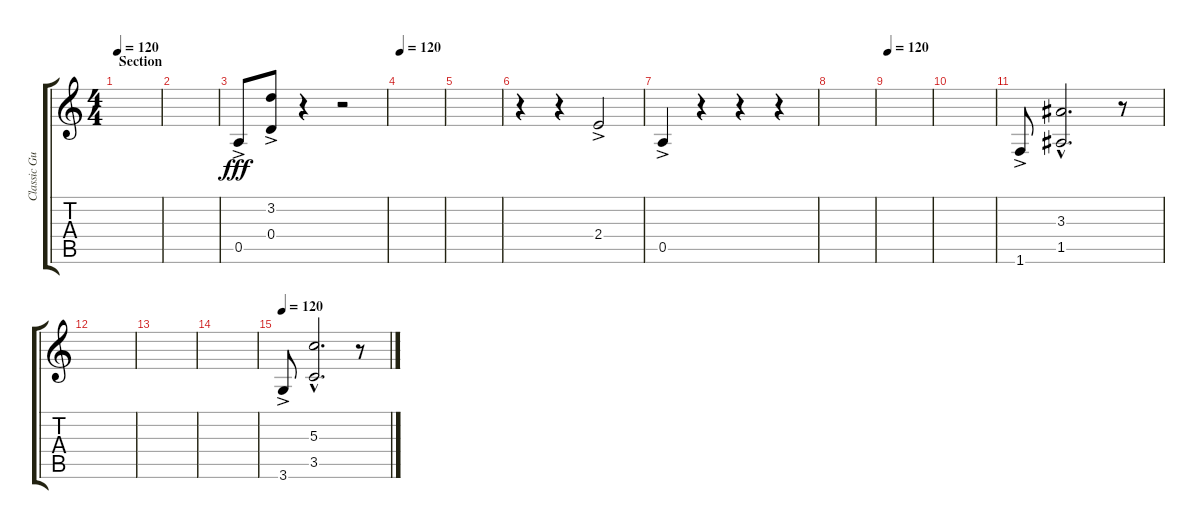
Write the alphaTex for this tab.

\track ("Classic Guitar 2" "Classic Gu") {instrument acousticguitarsteel}
\staff {score tabs}
\tuning (E4 B3 G3 D3 A2 E2) {hide}
\ts (4 4)
\section ("" "Section")
\tempo 120
\clef g2
\ks c
|
|
0.5{ac}.8{dy fff volume 16 instrument pizzicatostrings} (3.2 0.4{ac}).8 r.4 r.2 |
\tempo 120
|
|
r.4{instrument pizzicatostrings} r.4 2.4{ac}.2 |
0.5{ac}.4 r.4 r.4 r.4 |
|
\tempo 120
|
|
1.6{ac}.8{instrument pizzicatostrings} (3.3{hac} 1.5{hac}).2{d} r.8 |
|
|
|
\tempo 120
3.6{ac}.8{instrument pizzicatostrings} (5.3{hac} 3.5{hac}).2{d} r.8
